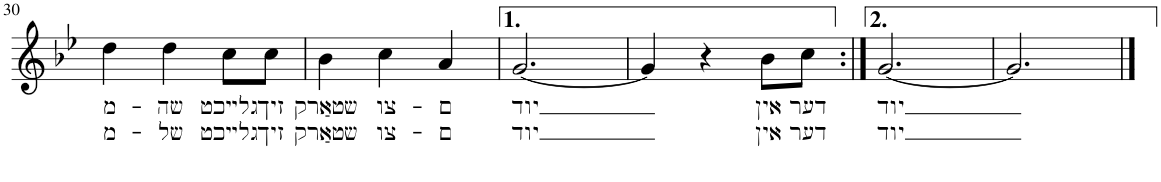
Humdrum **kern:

**kern	**text	**text
*part1	*part1	*part1
*staff1	*staff1	*staff1
*I"Piano	*	*
*I'Pno.	*	*
!!LO:PB:g=z
*clefG2	*	*
*k[b-e-]	*	*
*M3/4	*	*
=30	=30	=30
!	!LO:LY:b	!LO:LY:b
4dd\	מ-	מ-
!	!LO:LY:b	!LO:LY:b
4dd\	-שה	-של
!	!LO:LY:b	!LO:LY:b
8cc\L	גלײכט	גלײכט
!	!LO:LY:b	!LO:LY:b
8cc\J	זיך	זיך
=31	=31	=31
!	!LO:LY:b	!LO:LY:b
4b-\	שטאַרק	שטאַרק
!	!LO:LY:b	!LO:LY:b
4cc\	צו-	צו-
!	!LO:LY:b	!LO:LY:b
4a/	-ם	-ם
=32	=32	=32
!	!LO:LY:b	!LO:LY:b
[2.g/	יוד	יוד
=33	=33	=33
4g/]	.	.
4r	.	.
!	!LO:LY:b	!LO:LY:b
8b-\L	אין	אין
!	!LO:LY:b	!LO:LY:b
8cc\J	דער	דער
=34:|!	=34:|!	=34:|!
!	!LO:LY:b	!LO:LY:b
[2.g/	יוד	יוד
=35	=35	=35
2.g/]	.	.
==	==	==
*-	*-	*-
